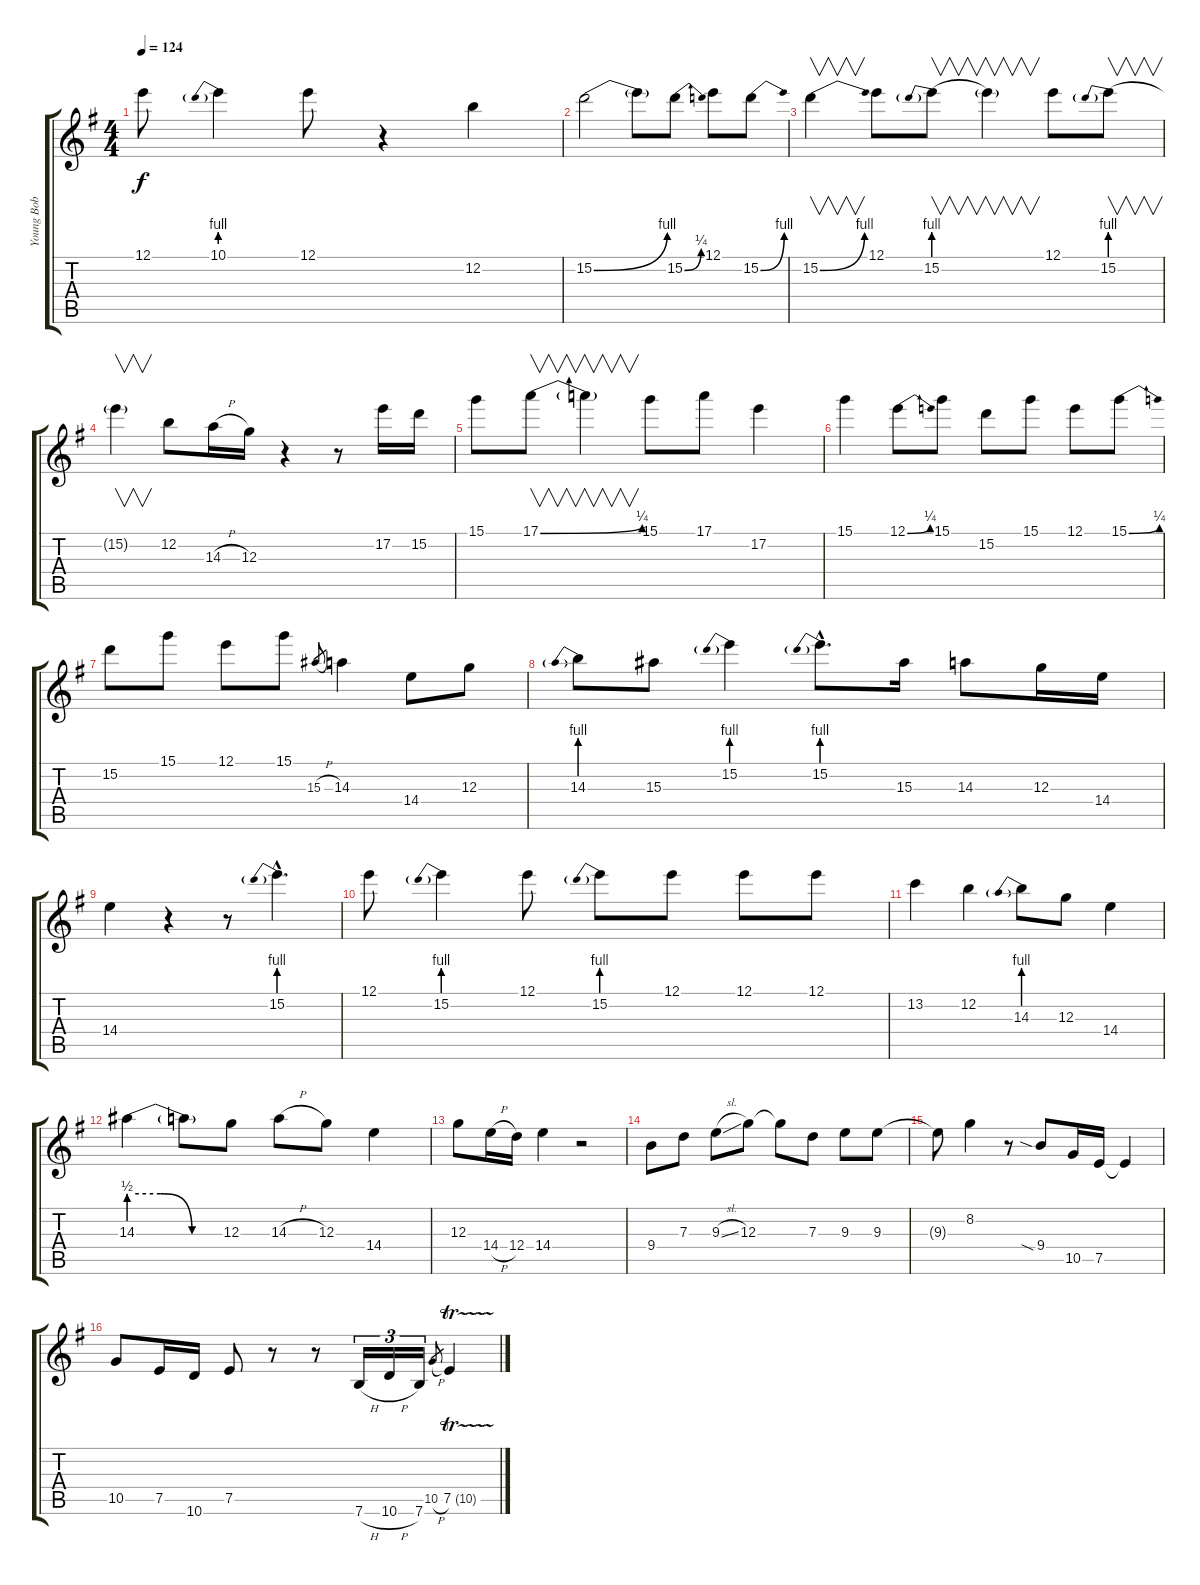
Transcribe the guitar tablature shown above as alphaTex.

\track ("Young Bob" "Young Bob") {instrument overdrivenguitar}
\staff {score tabs}
\tuning (E4 B3 G3 D3 A2 E2) {hide}
\ts (4 4)
\tempo 124
\clef g2
\ks g
12.1.8{dy f} 10.1{be (prebend 0 4 60 4)}.4 12.1.8 r.4 12.2.4 |
15.2{be (bend 0 0 60 4)}.2 15.2{t}.8 15.2{be (bend 0 0 60 1)}.8 12.1.8 15.2{be (bend 0 0 60 4)}.8 |
15.2{be (bend 0 0 60 4)}.4{v} 12.1.8 15.2{be (prebend 0 4 60 4)}.8{v} 15.2{t}.4{v} 12.1.8 15.2{be (prebend 0 4 60 4)}.8{v} |
15.2{t}.4{v} 12.2.8 14.3{h}.16 12.3.16 r.4 r.8 17.2.16 15.2.16 |
15.1.8 17.1{be (bend 0 0 60 1)}.8{v} 17.1{t}.4{v} 15.1.8 17.1.8 17.2.4 |
15.1.4 12.1{be (bend 0 0 60 1)}.8 15.1.8 15.2.8 15.1.8 12.1.8 15.1{be (bend 0 0 60 1)}.8 |
15.2.8 15.1.8 12.1.8 15.1.8 15.3{h}.8{gr} 14.3.4 14.4.8 12.3.8 |
14.3{be (prebend 0 4 60 4)}.8 15.3.8 15.2{be (prebend 0 4 60 4)}.4 15.2{be (prebend 0 4 60 4) hac}.8{d} 15.3.16 14.3.8 12.3.16 14.4.16 |
14.4.4 r.4 r.8 15.2{be (prebend 0 4 60 4) hac}.4{d} |
12.1.8 15.2{be (prebend 0 4 60 4)}.4 12.1.8 15.2{be (prebend 0 4 60 4)}.8 12.1.8 12.1.8 12.1.8 |
13.2.4 12.2.4 14.3{be (prebend 0 4 60 4)}.8 12.3.8 14.4.4 |
14.3{be (custom 0 2 20 2 40 0 60 0)}.4 14.3{t}.8 12.3.8 14.3{h}.8 12.3.8 14.4.4 |
12.3.8 14.4{h}.16 12.4.16 14.4.4 r.2 |
9.4.8 7.3.8 9.3{sl}.8 12.3.8 12.3{t}.8 7.3.8 9.3.8 9.3.8 |
9.3{t}.8 8.2.4 r.8 9.4{sia}.8 10.5.16 7.5.16 7.5{t}.4 |
10.5.8 7.5.16 10.6.16 7.5.8 r.8 r.8 7.6{h}.16{tu (3 2)} 10.6{h}.16{tu (3 2)} 7.6.16{tu (3 2)} 10.5{h}.8{gr} 7.5{tr (10 32)}.4
